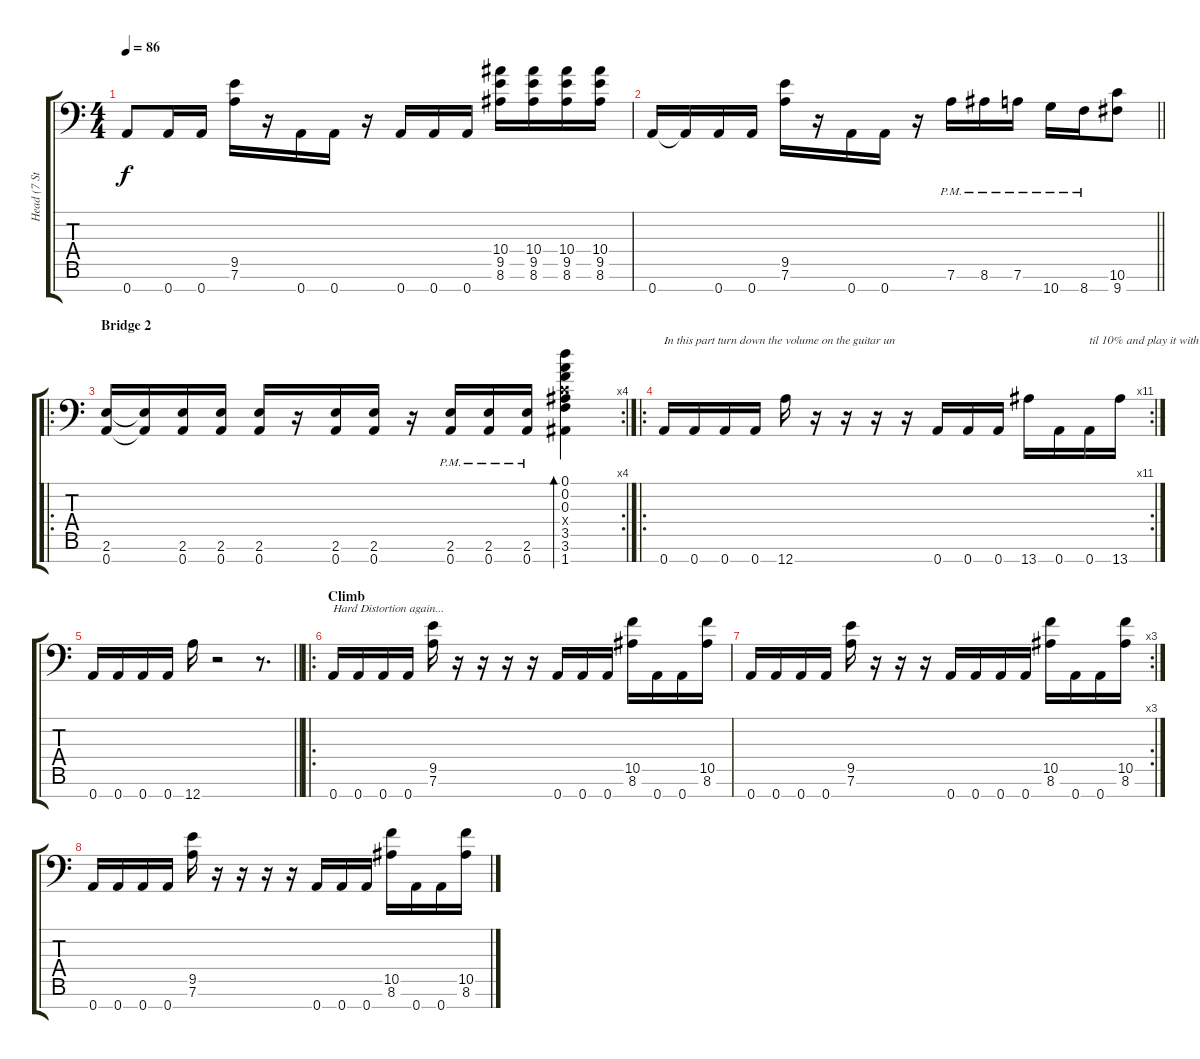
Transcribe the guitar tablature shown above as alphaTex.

\track ("Head (7 Strings)" "Head (7 St") {instrument overdrivenguitar}
\staff {score tabs}
\tuning (D4 A3 F3 C3 G2 D2 A1) {hide}
\ts (4 4)
\tempo 86
\clef f4
\ks c
0.7.8{dy f} 0.7.16 0.7.16 (9.5 7.6).16 r.16 0.7.16 0.7.16 r.16 0.7.16 0.7.16 0.7.16 (10.4 9.5 8.6).16 (10.4 9.5 8.6).16 (10.4 9.5 8.6).16 (10.4 9.5 8.6).16 |
\barLineRight lightlight
0.7.16 0.7{t}.16 0.7.16 0.7.16 (9.5 7.6).16 r.16 0.7.16 0.7.16 r.16 7.6{pm}.16 8.6{pm}.16 7.6{pm}.16 10.7{pm}.16 8.7{pm}.16 (10.6 9.7).8 |
\ro
\rc 4
\section ("" "Bridge 2")
(2.6 0.7).16 (2.6{t} 0.7{t}).16 (2.6 0.7).16 (2.6 0.7).16 (2.6 0.7).16 r.16 (2.6 0.7).16 (2.6 0.7).16 r.16 (2.6{pm} 0.7{pm}).16 (2.6{pm} 0.7{pm}).16 (2.6{pm} 0.7{pm}).16 (0.1 0.2 0.3 0.4{x} 3.5 3.6 1.7).4{bd 60} |
\ro
\rc 11
0.7.16{txt "In this part turn down the volume on the guitar un" instrument electricguitarmuted} 0.7.16 0.7.16 0.7.16 12.7.16 r.16 r.16 r.16 r.16 0.7.16 0.7.16 0.7.16 13.7.16 0.7.16 0.7.16{txt "til 10% and play it with Palm Mute"} 13.7.16 |
\barLineRight lightlight
0.7.16{instrument electricguitarmuted} 0.7.16 0.7.16 0.7.16 12.7.16 r.2 r.8{d} |
\ro
\section ("" "Climb")
0.7.16{txt "Hard Distortion again..." instrument overdrivenguitar} 0.7.16 0.7.16 0.7.16 (9.5 7.6).16 r.16 r.16 r.16 r.16 0.7.16 0.7.16 0.7.16 (10.5 8.6).16 0.7.16 0.7.16 (10.5 8.6).16 |
\rc 3
0.7.16 0.7.16 0.7.16 0.7.16 (9.5 7.6).16 r.16 r.16 r.16 0.7.16 0.7.16 0.7.16 0.7.16 (10.5 8.6).16 0.7.16 0.7.16 (10.5 8.6).16 |
0.7.16 0.7.16 0.7.16 0.7.16 (9.5 7.6).16 r.16 r.16 r.16 r.16 0.7.16 0.7.16 0.7.16 (10.5 8.6).16 0.7.16 0.7.16 (10.5 8.6).16
